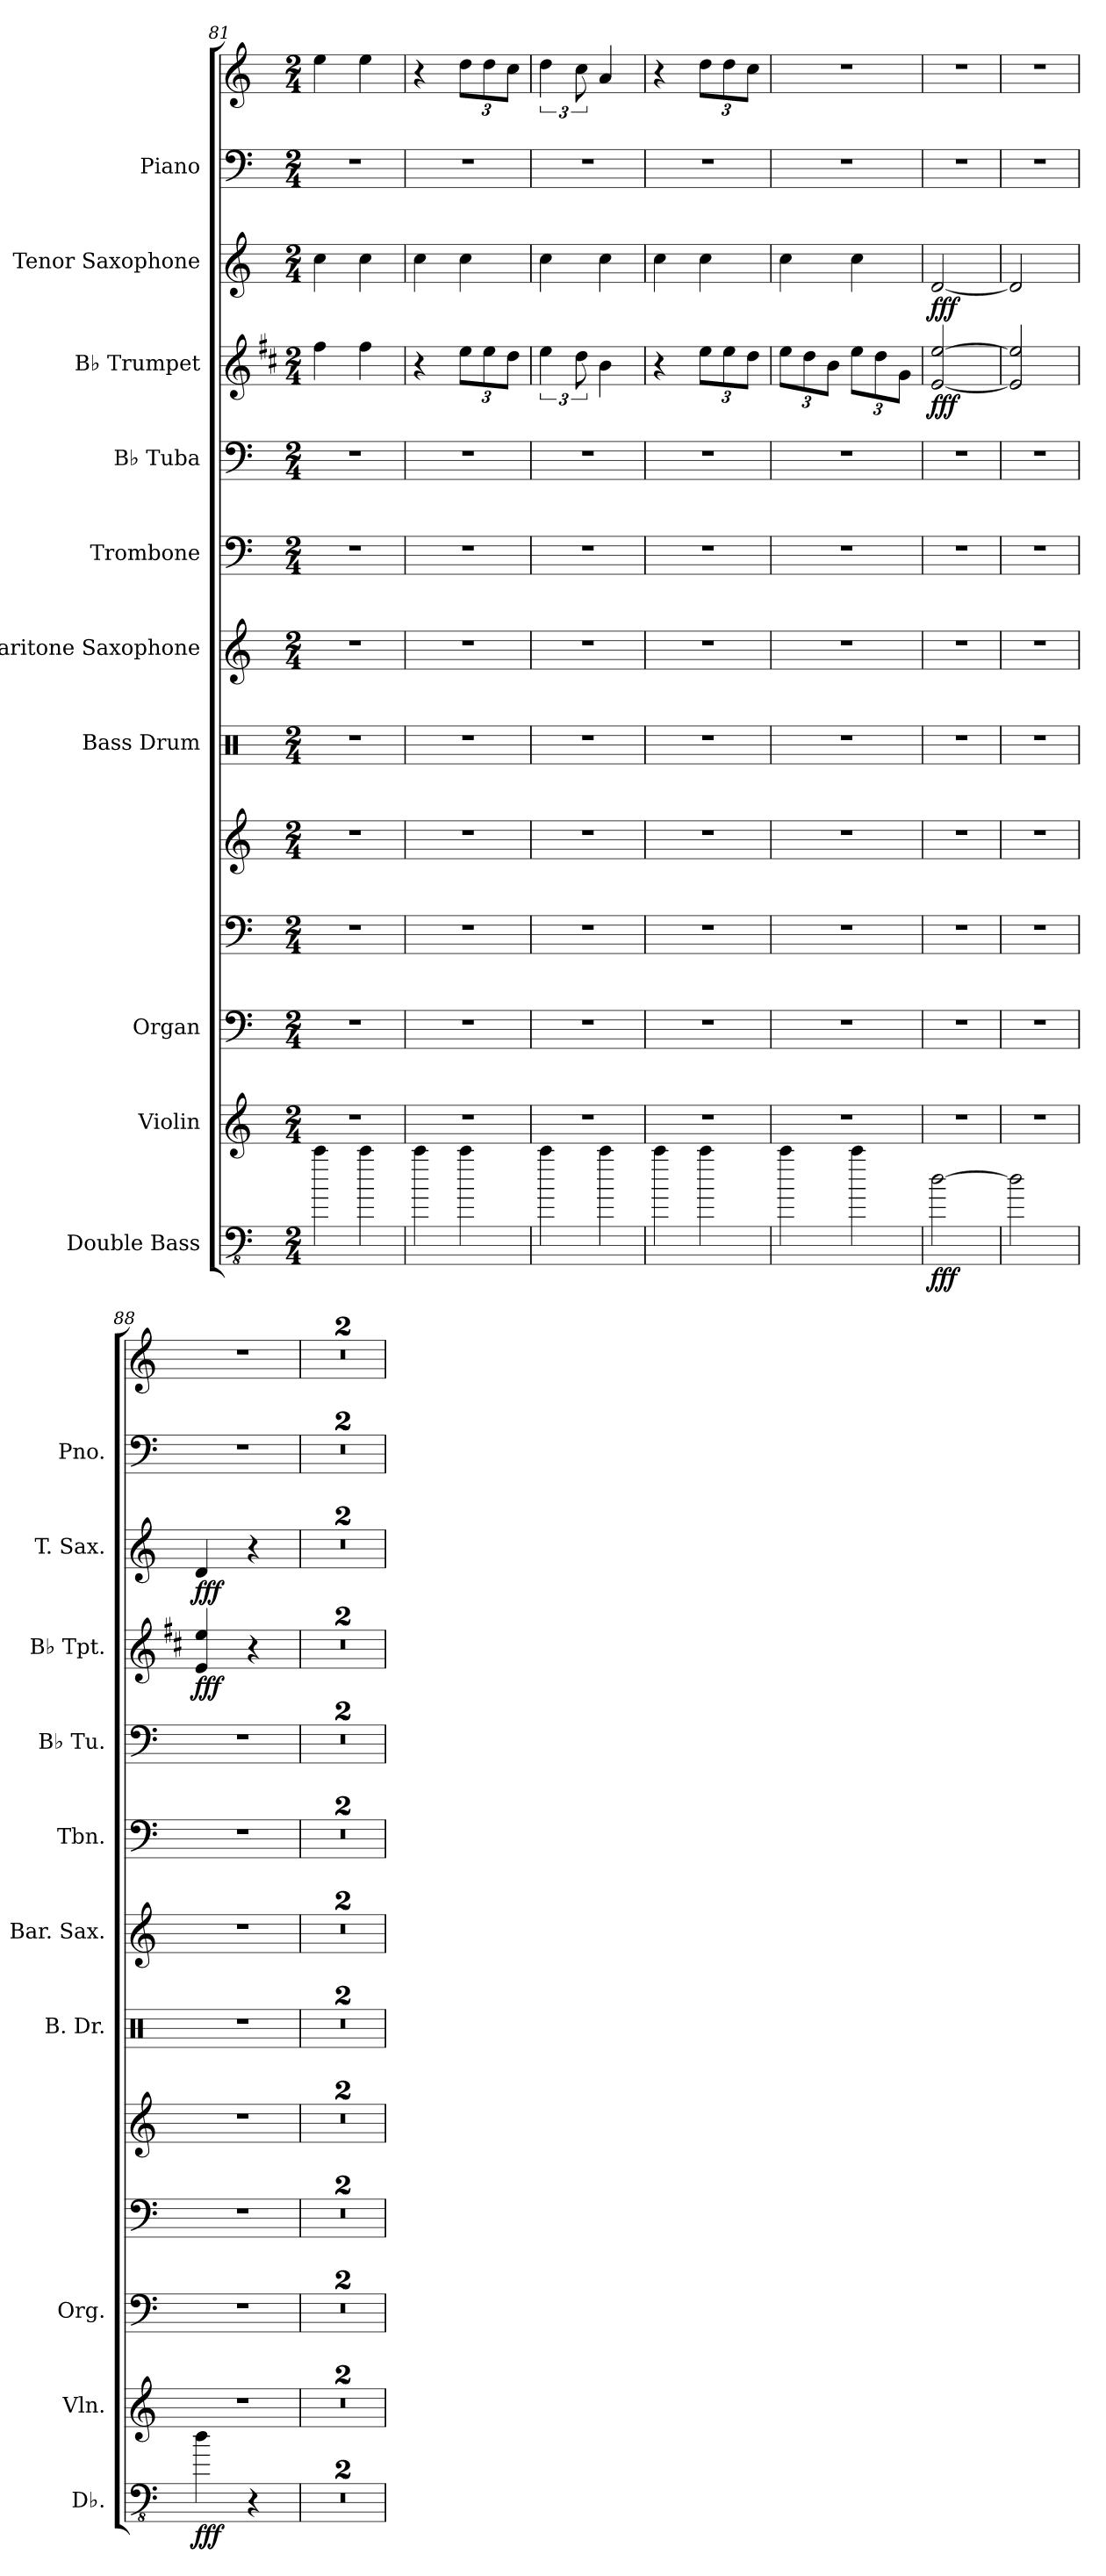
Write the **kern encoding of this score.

**kern	**dynam	**kern	**kern	**kern	**kern	**kern	**kern	**kern	**kern	**kern	**dynam	**kern	**dynam	**kern	**kern
*part10	*part10	*part9	*part8	*part8	*part8	*part7	*part6	*part5	*part4	*part3	*part3	*part2	*part2	*part1	*part1
*staff13	*staff13	*staff12	*staff11	*staff10	*staff9	*staff8	*staff7	*staff6	*staff5	*staff4	*staff4	*staff3	*staff3	*staff2	*staff1
*I"Double Bass	*	*I"Violin	*I"Organ	*	*	*I"Bass Drum	*I"Baritone Saxophone	*I"Trombone	*I"B♭ Tuba	*I"B♭ Trumpet	*	*I"Tenor Saxophone	*	*I"Piano	*
*I'Db.	*	*I'Vln.	*I'Org.	*	*	*I'B. Dr.	*I'Bar. Sax.	*I'Tbn.	*I'B♭ Tu.	*I'B♭ Tpt.	*	*I'T. Sax.	*	*I'Pno.	*
*clefFv4	*	*clefG2	*clefF4	*clefF4	*clefG2	*clefX	*clefG2	*clefF4	*clefF4	*clefG2	*	*clefG2	*	*clefF4	*clefG2
*ITrd7c12	*	*	*	*	*	*	*ITrd12c21	*	*	*ITrd1c2	*	*ITrd8c14	*	*	*
*k[]	*	*k[]	*k[]	*k[]	*k[]	*k[]	*k[]	*k[]	*k[]	*k[]	*	*k[]	*	*k[]	*k[]
*M2/4	*	*M2/4	*M2/4	*M2/4	*M2/4	*M2/4	*M2/4	*M2/4	*M2/4	*M2/4	*	*M2/4	*	*M2/4	*M2/4
=81	=81	=81	=81	=81	=81	=81	=81	=81	=81	=81	=81	=81	=81	=81	=81
4c\	.	2r	2r	2r	2r	2r	2r	2r	2r	4ee\	.	4c\	.	2r	4ee\
4c\	.	.	.	.	.	.	.	.	.	4ee\	.	4c\	.	.	4ee\
=82	=82	=82	=82	=82	=82	=82	=82	=82	=82	=82	=82	=82	=82	=82	=82
4c\	.	2r	2r	2r	2r	2r	2r	2r	2r	4r	.	4c\	.	2r	4r
*	*	*	*	*	*	*	*	*	*	*Xbrackettup	*	*	*	*	*Xbrackettup
4c\	.	.	.	.	.	.	.	.	.	12dd\L	.	4c\	.	.	12dd\L
.	.	.	.	.	.	.	.	.	.	12dd\	.	.	.	.	12dd\
.	.	.	.	.	.	.	.	.	.	12cc\J	.	.	.	.	12cc\J
=83	=83	=83	=83	=83	=83	=83	=83	=83	=83	=83	=83	=83	=83	=83	=83
*	*	*	*	*	*	*	*	*	*	*brackettup	*	*	*	*	*brackettup
4c\	.	2r	2r	2r	2r	2r	2r	2r	2r	6dd\	.	4c\	.	2r	6dd\
.	.	.	.	.	.	.	.	.	.	12cc\	.	.	.	.	12cc\
4c\	.	.	.	.	.	.	.	.	.	4a\	.	4c\	.	.	4a/
!!LO:PB:g=z
=84	=84	=84	=84	=84	=84	=84	=84	=84	=84	=84	=84	=84	=84	=84	=84
4c\	.	2r	2r	2r	2r	2r	2r	2r	2r	4r	.	4c\	.	2r	4r
*	*	*	*	*	*	*	*	*	*	*Xbrackettup	*	*	*	*	*Xbrackettup
4c\	.	.	.	.	.	.	.	.	.	12dd\L	.	4c\	.	.	12dd\L
.	.	.	.	.	.	.	.	.	.	12dd\	.	.	.	.	12dd\
.	.	.	.	.	.	.	.	.	.	12cc\J	.	.	.	.	12cc\J
=85	=85	=85	=85	=85	=85	=85	=85	=85	=85	=85	=85	=85	=85	=85	=85
4c\	.	2r	2r	2r	2r	2r	2r	2r	2r	12dd\L	.	4c\	.	2r	2r
.	.	.	.	.	.	.	.	.	.	12cc\	.	.	.	.	.
.	.	.	.	.	.	.	.	.	.	12a\J	.	.	.	.	.
4c\	.	.	.	.	.	.	.	.	.	12dd\L	.	4c\	.	.	.
.	.	.	.	.	.	.	.	.	.	12cc\	.	.	.	.	.
.	.	.	.	.	.	.	.	.	.	12f\J	.	.	.	.	.
=86	=86	=86	=86	=86	=86	=86	=86	=86	=86	=86	=86	=86	=86	=86	=86
!	!LO:DY:b	!	!	!	!	!	!	!	!	!	!LO:DY:b	!	!LO:DY:b	!	!
[2D\	fff	2r	2r	2r	2r	2r	2r	2r	2r	[2d/ [2dd/	fff	[2D/	fff	2r	2r
=87	=87	=87	=87	=87	=87	=87	=87	=87	=87	=87	=87	=87	=87	=87	=87
2D\]	.	2r	2r	2r	2r	2r	2r	2r	2r	2d/] 2dd/]	.	2D/]	.	2r	2r
=88	=88	=88	=88	=88	=88	=88	=88	=88	=88	=88	=88	=88	=88	=88	=88
!	!LO:DY:b	!	!	!	!	!	!	!	!	!	!LO:DY:b	!	!LO:DY:b	!	!
4D\	fff	2r	2r	2r	2r	2r	2r	2r	2r	4d/ 4dd/	fff	4D/	fff	2r	2r
4r	.	.	.	.	.	.	.	.	.	4r	.	4r	.	.	.
=89	=89	=89	=89	=89	=89	=89	=89	=89	=89	=89	=89	=89	=89	=89	=89
2r	.	2r	2r	2r	2r	2r	2r	2r	2r	2r	.	2r	.	2r	2r
=90	=90	=90	=90	=90	=90	=90	=90	=90	=90	=90	=90	=90	=90	=90	=90
2r	.	2r	2r	2r	2r	2r	2r	2r	2r	2r	.	2r	.	2r	2r
=	=	=	=	=	=	=	=	=	=	=	=	=	=	=	=
*-	*-	*-	*-	*-	*-	*-	*-	*-	*-	*-	*-	*-	*-	*-	*-
